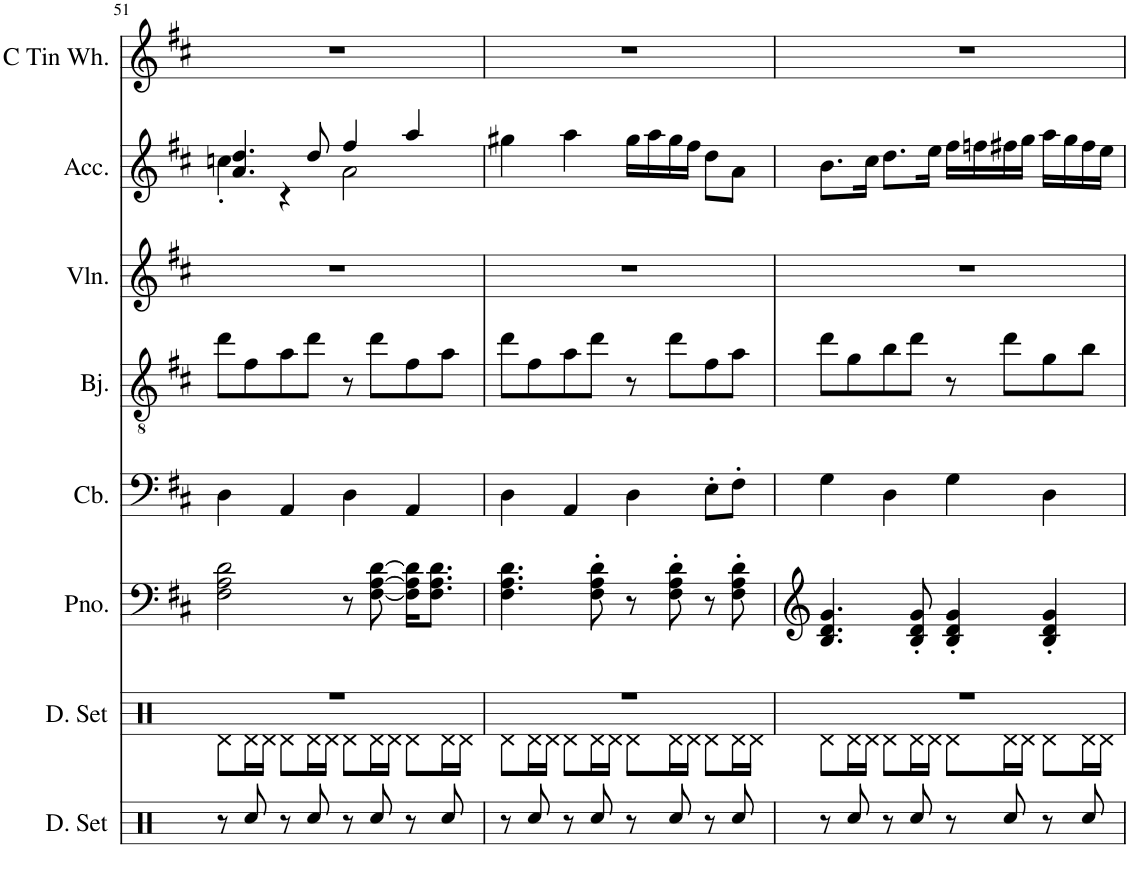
**kern	**kern	**kern	**kern	**kern	**kern	**kern	**kern
*part8	*part7	*part6	*part5	*part4	*part3	*part2	*part1
*staff8	*staff7	*staff6	*staff5	*staff4	*staff3	*staff2	*staff1
*I"Drumset, &quot;Slider&quot;	*I"Drumset, Super Mario 64	*I"Piano, Piano [Harmony]	*I"Contrabass, AcouBass	*I"Banjo, Psychedelic Banjo	*I"Violin, Viola	*I"Accordion, Accordion	*I"C Tin Whistle, Whistle
*I'D. Set	*I'D. Set	*I'Pno.	*I'Cb.	*I'Bj.	*I'Vln.	*I'Acc.	*I'C Tin Wh.
!!LO:PB:g=z
*clefX	*clefX	*clefG2	*clefF4	*clefGv2	*clefG2	*clefG2	*clefG2
*	*	*	*Trd7c12	*Trd7c12	*	*	*Trd1c2
*k[]	*k[]	*k[f#c#]	*k[f#c#]	*k[f#c#]	*k[f#c#]	*k[f#c#]	*k[f#c#]
*M4/4	*M4/4	*M4/4	*M4/4	*M4/4	*M4/4	*M4/4	*M4/4
=51	=51	=51	=51	=51	=51	=51	=51
*	*^	*	*	*	*	*^	*
8r	1r	8Rd\L	2F#\ 2A\ 2d\	4D\	8dd\L	1r	4.a/ 4.dd/	4ccn'\	1r
8Rcc/	.	16Rd\L	.	.	8f#\	.	.	.	.
.	.	16Rd\JJ	.	.	.	.	.	.	.
8r	.	8Rd\L	.	4AA/	8a\	.	.	4r	.
8Rcc/	.	16Rd\L	.	.	8dd\J	.	8dd/	.	.
.	.	16Rd\JJ	.	.	.	.	.	.	.
8r	.	8Rd\L	8r	4D\	8r	.	4ff#/	2a\	.
8Rcc/	.	16Rd\L	[8F#\ [8A\ [8d\	.	8dd\L	.	.	.	.
.	.	16Rd\JJ	.	.	.	.	.	.	.
8r	.	8Rd\L	16F#\] 16A\] 16d\]KL	4AA/	8f#\	.	4aa/	.	.
.	.	.	8.F#\ 8.A\ 8.d\J	.	.	.	.	.	.
8Rcc/	.	16Rd\L	.	.	8a\J	.	.	.	.
.	.	16Rd\JJ	.	.	.	.	.	.	.
*	*	*	*	*	*	*	*v	*v	*
=52	=52	=52	=52	=52	=52	=52	=52	=52
8r	1r	8Rd\L	4.F#\ 4.A\ 4.d\	4D\	8dd\L	1r	4gg#X\	1r
8Rcc/	.	16Rd\L	.	.	8f#\	.	.	.
.	.	16Rd\JJ	.	.	.	.	.	.
8r	.	8Rd\L	.	4AA/	8a\	.	4aa\	.
8Rcc/	.	16Rd\L	8F#\' 8A\' 8d\'	.	8dd\J	.	.	.
.	.	16Rd\JJ	.	.	.	.	.	.
8r	.	8Rd\L	8r	4D\	8r	.	16gg#\LL	.
.	.	.	.	.	.	.	16aa\	.
8Rcc/	.	16Rd\L	8F#\' 8A\' 8d\'	.	8dd\L	.	16gg#\	.
.	.	16Rd\JJ	.	.	.	.	16ff#\JJ	.
8r	.	8Rd\L	8r	8E'\L	8f#\	.	8dd\L	.
8Rcc/	.	16Rd\L	8F#\' 8A\' 8d\'	8F#'\J	8a\J	.	8a\J	.
.	.	16Rd\JJ	.	.	.	.	.	.
=53	=53	=53	=53	=53	=53	=53	=53	=53
8r	1r	8Rd\L	4.B/ 4.d/ 4.g/	4G\	8dd\L	1r	8.b\L	1r
8Rcc/	.	16Rd\L	.	.	8g\	.	.	.
.	.	16Rd\JJ	.	.	.	.	16cc#\Jk	.
8r	.	8Rd\L	.	4D\	8b\	.	8.dd\L	.
8Rcc/	.	16Rd\L	8B/' 8d/' 8g/'	.	8dd\J	.	.	.
.	.	16Rd\JJ	.	.	.	.	16ee\Jk	.
8r	.	8Rd\L	4B/' 4d/' 4g/'	4G\	8r	.	16ff#\LL	.
.	.	.	.	.	.	.	16ffn\	.
8Rcc/	.	16Rd\L	.	.	8dd\L	.	16ff#X\	.
.	.	16Rd\JJ	.	.	.	.	16gg\JJ	.
8r	.	8Rd\L	4B/' 4d/' 4g/'	4D\	8g\	.	16aa\LL	.
.	.	.	.	.	.	.	16gg\	.
8Rcc/	.	16Rd\L	.	.	8b\J	.	16ff#\	.
.	.	16Rd\JJ	.	.	.	.	16ee\JJ	.
*	*v	*v	*	*	*	*	*	*
=	=	=	=	=	=	=	=
*-	*-	*-	*-	*-	*-	*-	*-
